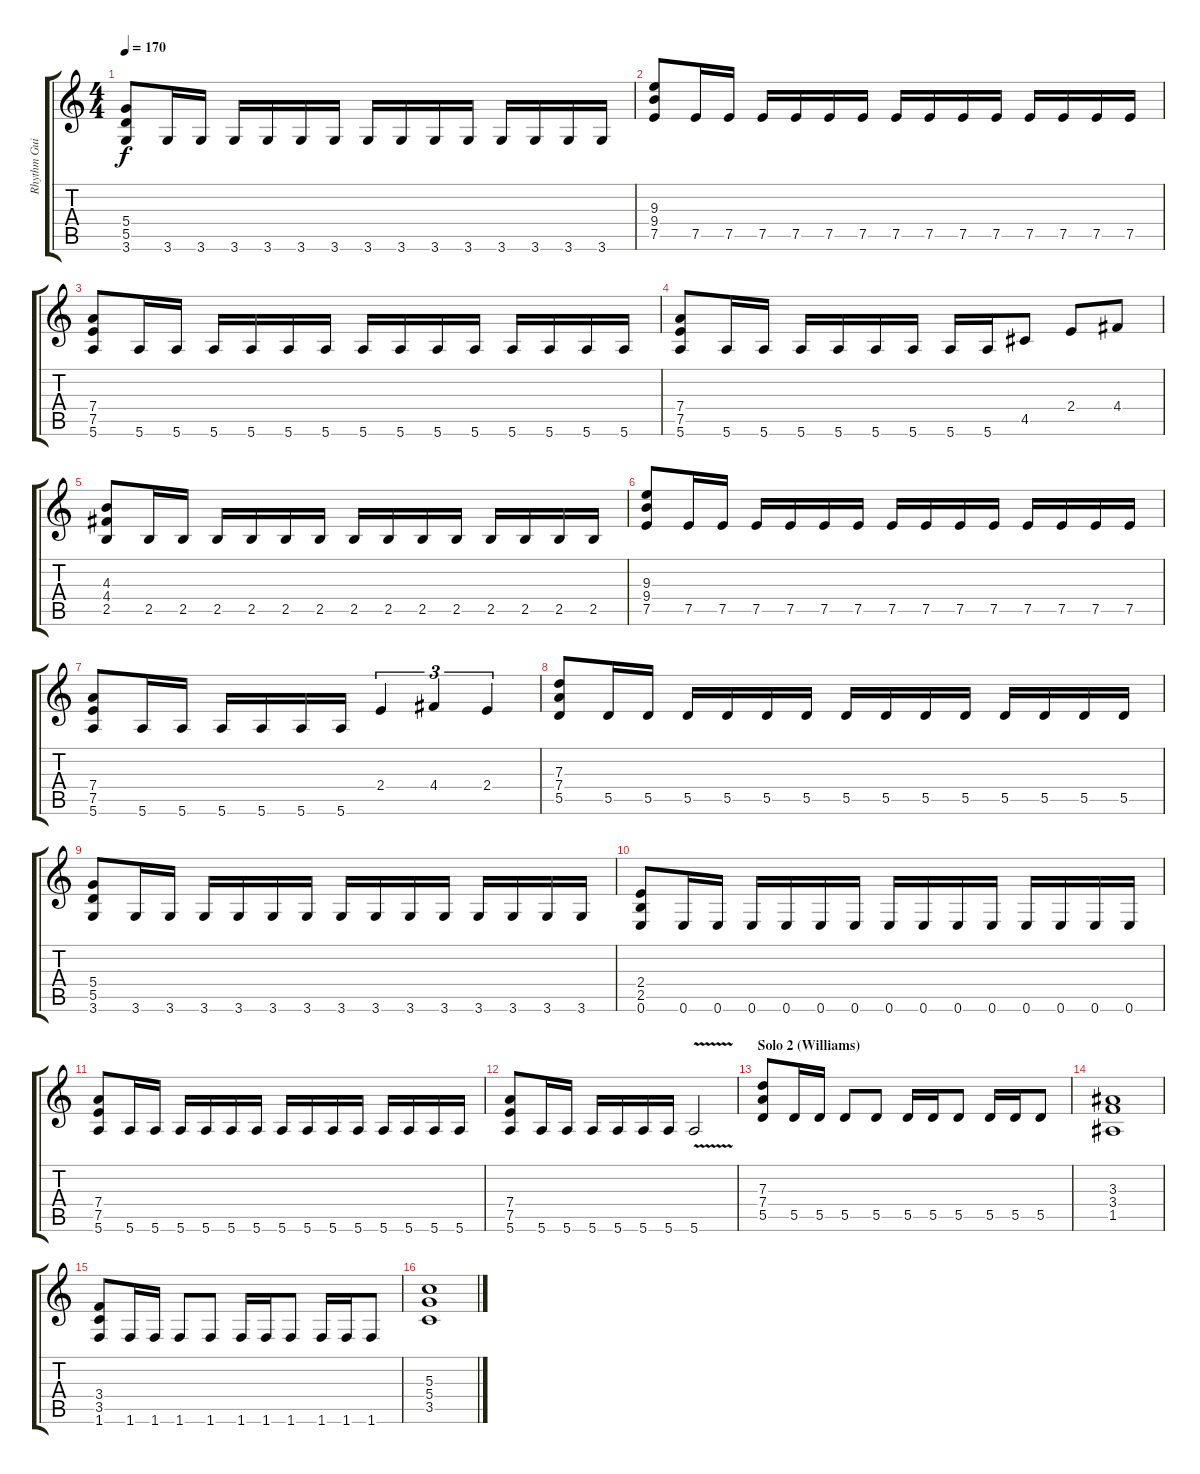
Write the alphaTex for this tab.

\track ("Rhythm Guitar 2" "Rhythm Gui") {instrument overdrivenguitar}
\staff {score tabs}
\tuning (E4 B3 G3 D3 A2 E2) {hide}
\ts (4 4)
\tempo 170
\clef g2
\ks c
(5.4 5.5 3.6).8{dy f} 3.6.16 3.6.16 3.6.16 3.6.16 3.6.16 3.6.16 3.6.16 3.6.16 3.6.16 3.6.16 3.6.16 3.6.16 3.6.16 3.6.16 |
(9.3 9.4 7.5).8 7.5.16 7.5.16 7.5.16 7.5.16 7.5.16 7.5.16 7.5.16 7.5.16 7.5.16 7.5.16 7.5.16 7.5.16 7.5.16 7.5.16 |
(7.4 7.5 5.6).8 5.6.16 5.6.16 5.6.16 5.6.16 5.6.16 5.6.16 5.6.16 5.6.16 5.6.16 5.6.16 5.6.16 5.6.16 5.6.16 5.6.16 |
\section ("" "")
(7.4 7.5 5.6).8 5.6.16 5.6.16 5.6.16 5.6.16 5.6.16 5.6.16 5.6.16 5.6.16 4.5.8 2.4.8 4.4.8 |
(4.3 4.4 2.5).8 2.5.16 2.5.16 2.5.16 2.5.16 2.5.16 2.5.16 2.5.16 2.5.16 2.5.16 2.5.16 2.5.16 2.5.16 2.5.16 2.5.16 |
(9.3 9.4 7.5).8 7.5.16 7.5.16 7.5.16 7.5.16 7.5.16 7.5.16 7.5.16 7.5.16 7.5.16 7.5.16 7.5.16 7.5.16 7.5.16 7.5.16 |
(7.4 7.5 5.6).8 5.6.16 5.6.16 5.6.16 5.6.16 5.6.16 5.6.16 2.4.4{tu (3 2)} 4.4.4{tu (3 2)} 2.4.4{tu (3 2)} |
(7.3 7.4 5.5).8 5.5.16 5.5.16 5.5.16 5.5.16 5.5.16 5.5.16 5.5.16 5.5.16 5.5.16 5.5.16 5.5.16 5.5.16 5.5.16 5.5.16 |
(5.4 5.5 3.6).8 3.6.16 3.6.16 3.6.16 3.6.16 3.6.16 3.6.16 3.6.16 3.6.16 3.6.16 3.6.16 3.6.16 3.6.16 3.6.16 3.6.16 |
(2.4 2.5 0.6).8 0.6.16 0.6.16 0.6.16 0.6.16 0.6.16 0.6.16 0.6.16 0.6.16 0.6.16 0.6.16 0.6.16 0.6.16 0.6.16 0.6.16 |
(7.4 7.5 5.6).8 5.6.16 5.6.16 5.6.16 5.6.16 5.6.16 5.6.16 5.6.16 5.6.16 5.6.16 5.6.16 5.6.16 5.6.16 5.6.16 5.6.16 |
(7.4 7.5 5.6).8 5.6.16 5.6.16 5.6.16 5.6.16 5.6.16 5.6.16 5.6{v}.2 |
\section ("" "Solo 2 (Williams)")
(7.3 7.4 5.5).8 5.5.16 5.5.16 5.5.8 5.5.8 5.5.16 5.5.16 5.5.8 5.5.16 5.5.16 5.5.8 |
(3.3 3.4 1.5).1 |
(3.4 3.5 1.6).8 1.6.16 1.6.16 1.6.8 1.6.8 1.6.16 1.6.16 1.6.8 1.6.16 1.6.16 1.6.8 |
(5.3 5.4 3.5).1
